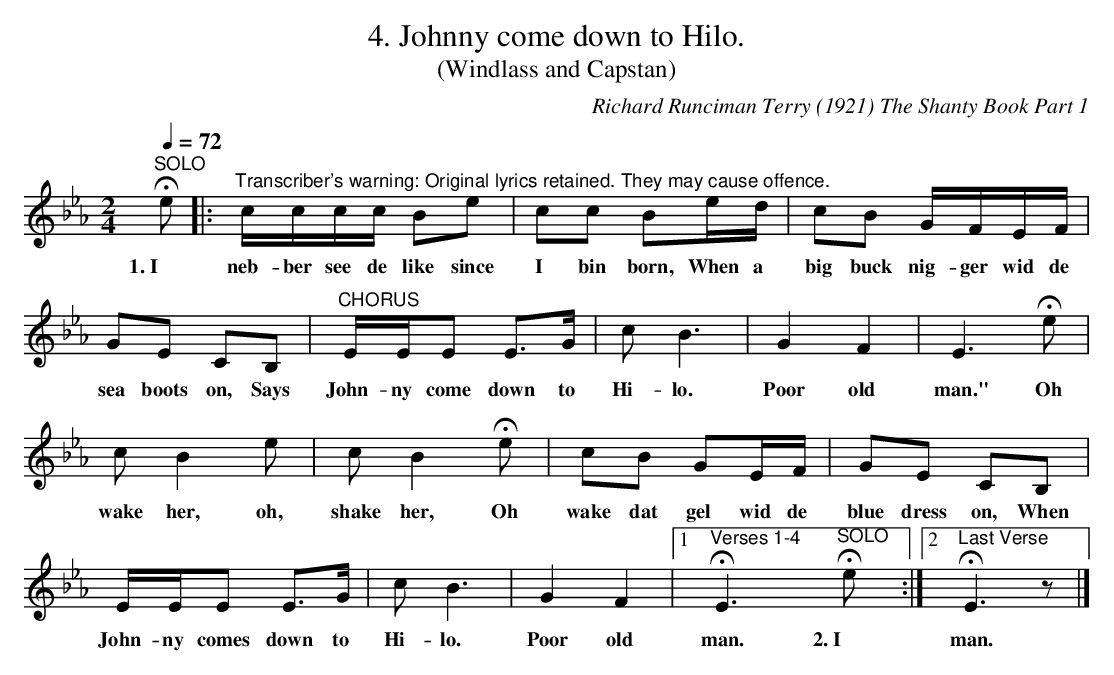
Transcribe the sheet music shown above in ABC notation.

X:1
T:4. Johnny come down to Hilo.
T:(Windlass and Capstan)
C:Richard Runciman Terry (1921) The Shanty Book Part 1
L:1/8
Q:1/4=72
M:2/4
K:Eb
"^SOLO" !fermata!e |:
w: 1. I|
"^Transcriber's warning: Original lyrics retained. They may cause offence." c/c/c/c/ Be |
w: neb- ber see de like since|
cc Be/d/ | cB G/F/E/F/ |$ GE CB, |"^CHORUS" E/E/E E>G | c B3 | G2 F2 | E3 !fermata!e |$ c B2 e |
w: I bin born, When a|big buck nig- ger wid de|sea boots on, Says|John- ny come down to|Hi- lo.|Poor old|man." Oh|wake her, oh,|
c B2 !fermata!e | cB GE/F/ | GE CB, |$ E/E/E E>G | c B3 | G2 F2 |1
w: shake her, Oh|wake dat gel wid de|blue dress on, When|John- ny comes down to|Hi- lo.|Poor old|
"^Verses 1-4" !fermata!E3"^SOLO" !fermata!e :|2"^Last Verse" !fermata!E3 z |]
w: man. 2. I|man.|
